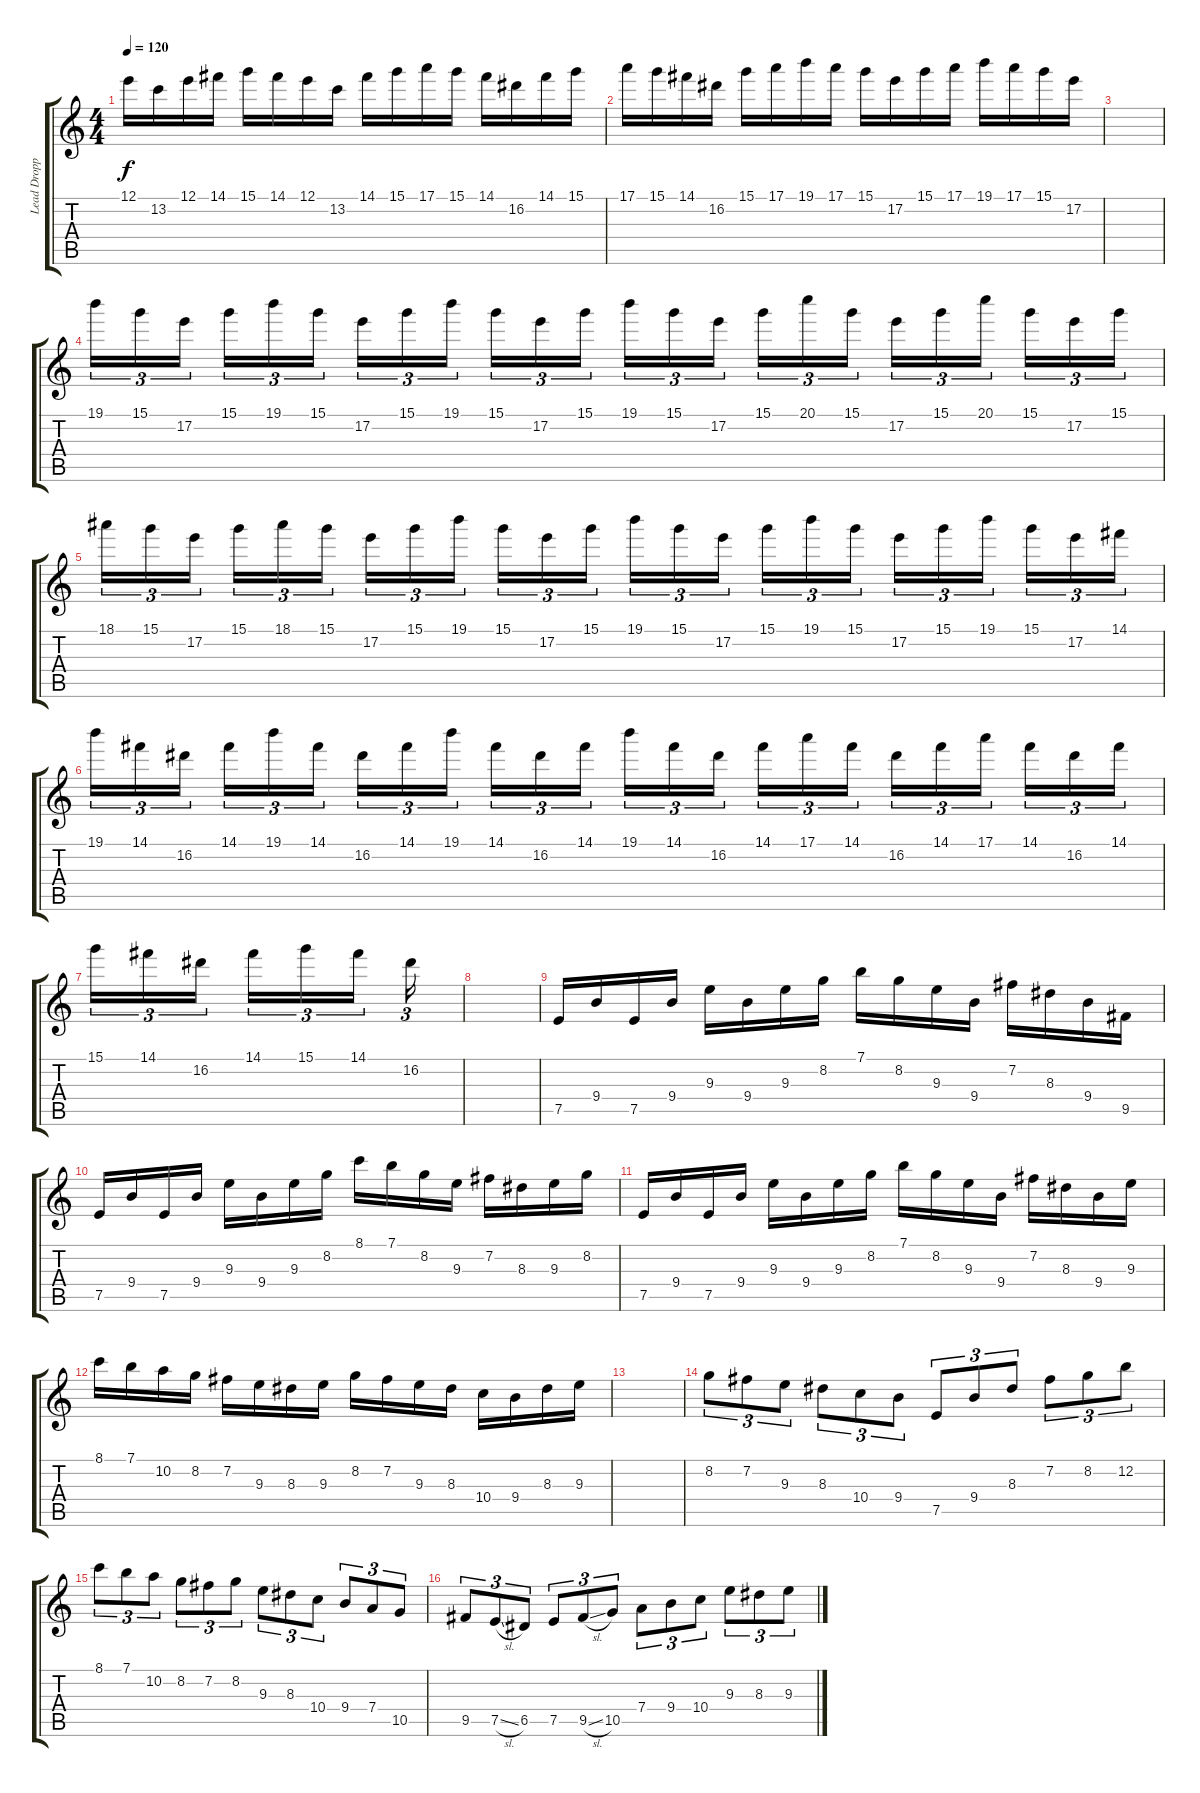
\track ("Lead Dropped D " "Lead Dropp") {instrument distortionguitar}
\staff {score tabs}
\tuning (E4 B3 G3 D3 A2 D2) {hide}
\ts (4 4)
\tempo 120
\clef g2
\ks c
12.1.16{dy f} 13.2.16 12.1.16 14.1.16 15.1.16 14.1.16 12.1.16 13.2.16 14.1.16 15.1.16 17.1.16 15.1.16 14.1.16 16.2.16 14.1.16 15.1.16 |
17.1.16 15.1.16 14.1.16 16.2.16 15.1.16 17.1.16 19.1.16 17.1.16 15.1.16 17.2.16 15.1.16 17.1.16 19.1.16 17.1.16 15.1.16 17.2.16 |
|
19.1.16{tu (3 2)} 15.1.16{tu (3 2)} 17.2.16{tu (3 2) beam splitsecondary} 15.1.16{tu (3 2)} 19.1.16{tu (3 2)} 15.1.16{tu (3 2)} 17.2.16{tu (3 2)} 15.1.16{tu (3 2)} 19.1.16{tu (3 2) beam splitsecondary} 15.1.16{tu (3 2)} 17.2.16{tu (3 2)} 15.1.16{tu (3 2)} 19.1.16{tu (3 2)} 15.1.16{tu (3 2)} 17.2.16{tu (3 2) beam splitsecondary} 15.1.16{tu (3 2)} 20.1.16{tu (3 2)} 15.1.16{tu (3 2)} 17.2.16{tu (3 2)} 15.1.16{tu (3 2)} 20.1.16{tu (3 2) beam splitsecondary} 15.1.16{tu (3 2)} 17.2.16{tu (3 2)} 15.1.16{tu (3 2)} |
18.1.16{tu (3 2)} 15.1.16{tu (3 2)} 17.2.16{tu (3 2) beam splitsecondary} 15.1.16{tu (3 2)} 18.1.16{tu (3 2)} 15.1.16{tu (3 2)} 17.2.16{tu (3 2)} 15.1.16{tu (3 2)} 19.1.16{tu (3 2) beam splitsecondary} 15.1.16{tu (3 2)} 17.2.16{tu (3 2)} 15.1.16{tu (3 2)} 19.1.16{tu (3 2)} 15.1.16{tu (3 2)} 17.2.16{tu (3 2) beam splitsecondary} 15.1.16{tu (3 2)} 19.1.16{tu (3 2)} 15.1.16{tu (3 2)} 17.2.16{tu (3 2)} 15.1.16{tu (3 2)} 19.1.16{tu (3 2) beam splitsecondary} 15.1.16{tu (3 2)} 17.2.16{tu (3 2)} 14.1.16{tu (3 2)} |
19.1.16{tu (3 2)} 14.1.16{tu (3 2)} 16.2.16{tu (3 2) beam splitsecondary} 14.1.16{tu (3 2)} 19.1.16{tu (3 2)} 14.1.16{tu (3 2)} 16.2.16{tu (3 2)} 14.1.16{tu (3 2)} 19.1.16{tu (3 2) beam splitsecondary} 14.1.16{tu (3 2)} 16.2.16{tu (3 2)} 14.1.16{tu (3 2)} 19.1.16{tu (3 2)} 14.1.16{tu (3 2)} 16.2.16{tu (3 2) beam splitsecondary} 14.1.16{tu (3 2)} 17.1.16{tu (3 2)} 14.1.16{tu (3 2)} 16.2.16{tu (3 2)} 14.1.16{tu (3 2)} 17.1.16{tu (3 2) beam splitsecondary} 14.1.16{tu (3 2)} 16.2.16{tu (3 2)} 14.1.16{tu (3 2)} |
15.1.16{tu (3 2)} 14.1.16{tu (3 2)} 16.2.16{tu (3 2) beam splitsecondary} 14.1.16{tu (3 2)} 15.1.16{tu (3 2)} 14.1.16{tu (3 2)} 16.2.16{tu (3 2)} |
|
7.5.16 9.4.16 7.5.16 9.4.16 9.3.16 9.4.16 9.3.16 8.2.16 7.1.16 8.2.16 9.3.16 9.4.16 7.2.16 8.3.16 9.4.16 9.5.16 |
7.5.16 9.4.16 7.5.16 9.4.16 9.3.16 9.4.16 9.3.16 8.2.16 8.1.16 7.1.16 8.2.16 9.3.16 7.2.16 8.3.16 9.3.16 8.2.16 |
7.5.16 9.4.16 7.5.16 9.4.16 9.3.16 9.4.16 9.3.16 8.2.16 7.1.16 8.2.16 9.3.16 9.4.16 7.2.16 8.3.16 9.4.16 9.3.16 |
8.1.16 7.1.16 10.2.16 8.2.16 7.2.16 9.3.16 8.3.16 9.3.16 8.2.16 7.2.16 9.3.16 8.3.16 10.4.16 9.4.16 8.3.16 9.3.16 |
|
8.2.8{tu (3 2)} 7.2.8{tu (3 2)} 9.3.8{tu (3 2)} 8.3.8{tu (3 2)} 10.4.8{tu (3 2)} 9.4.8{tu (3 2)} 7.5.8{tu (3 2)} 9.4.8{tu (3 2)} 8.3.8{tu (3 2)} 7.2.8{tu (3 2)} 8.2.8{tu (3 2)} 12.2.8{tu (3 2)} |
8.1.8{tu (3 2)} 7.1.8{tu (3 2)} 10.2.8{tu (3 2)} 8.2.8{tu (3 2)} 7.2.8{tu (3 2)} 8.2.8{tu (3 2)} 9.3.8{tu (3 2)} 8.3.8{tu (3 2)} 10.4.8{tu (3 2)} 9.4.8{tu (3 2)} 7.4.8{tu (3 2)} 10.5.8{tu (3 2)} |
9.5.8{tu (3 2)} 7.5{sl}.8{tu (3 2)} 6.5.8{tu (3 2)} 7.5.8{tu (3 2)} 9.5{sl}.8{tu (3 2)} 10.5.8{tu (3 2)} 7.4.8{tu (3 2)} 9.4.8{tu (3 2)} 10.4.8{tu (3 2)} 9.3.8{tu (3 2)} 8.3.8{tu (3 2)} 9.3.8{tu (3 2)}
